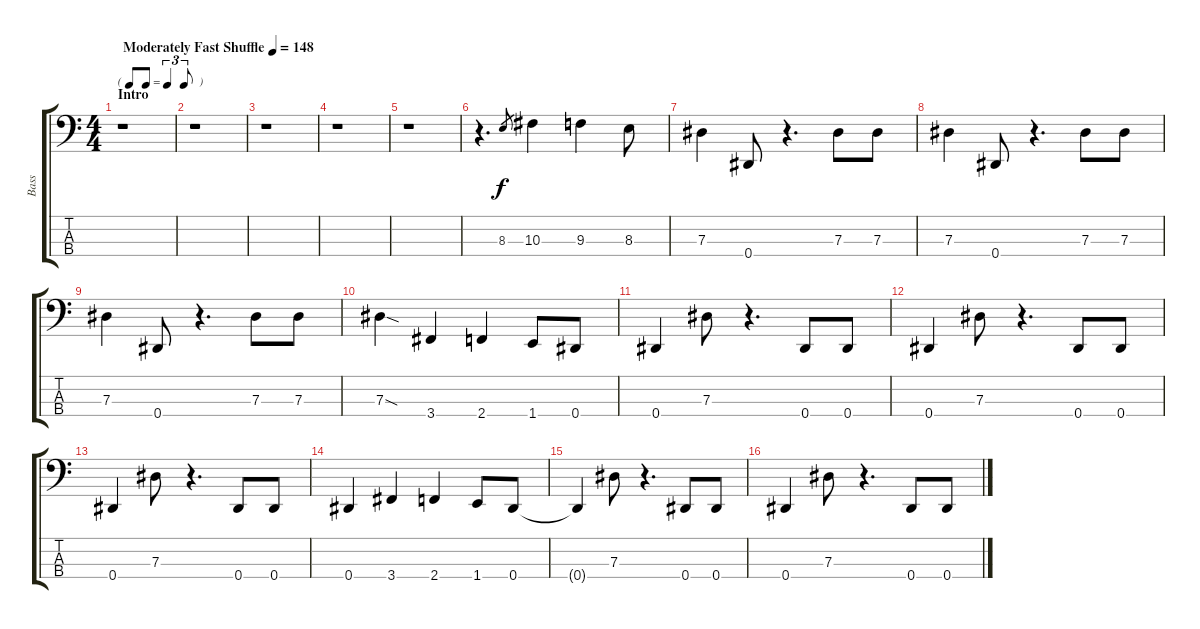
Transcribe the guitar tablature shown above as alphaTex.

\track ("Bass" "Bass") {instrument electricbassfinger}
\staff {score tabs}
\tuning (Gb2 Db2 Ab1 Eb1) {hide}
\ts (4 4)
\tf triplet8th
\section ("" "Intro")
\tempo (148 "Moderately Fast Shuffle")
\clef f4
\ks c
r.1{dy f instrument electricbassfinger} |
r.1 |
r.1 |
r.1 |
r.1 |
r.4{d} 8.3.8{gr} 10.3.4 9.3.4 8.3.8 |
7.3.4 0.4.8 r.4{d} 7.3.8 7.3.8 |
7.3.4 0.4.8 r.4{d} 7.3.8 7.3.8 |
7.3.4 0.4.8 r.4{d} 7.3.8 7.3.8 |
7.3{sod}.4 3.4.4 2.4.4 1.4.8 0.4.8 |
0.4.4 7.3.8 r.4{d} 0.4.8 0.4.8 |
0.4.4 7.3.8 r.4{d} 0.4.8 0.4.8 |
0.4.4 7.3.8 r.4{d} 0.4.8 0.4.8 |
0.4.4 3.4.4 2.4.4 1.4.8 0.4.8 |
0.4{t}.4 7.3.8 r.4{d} 0.4.8 0.4.8 |
0.4.4 7.3.8 r.4{d} 0.4.8 0.4.8
